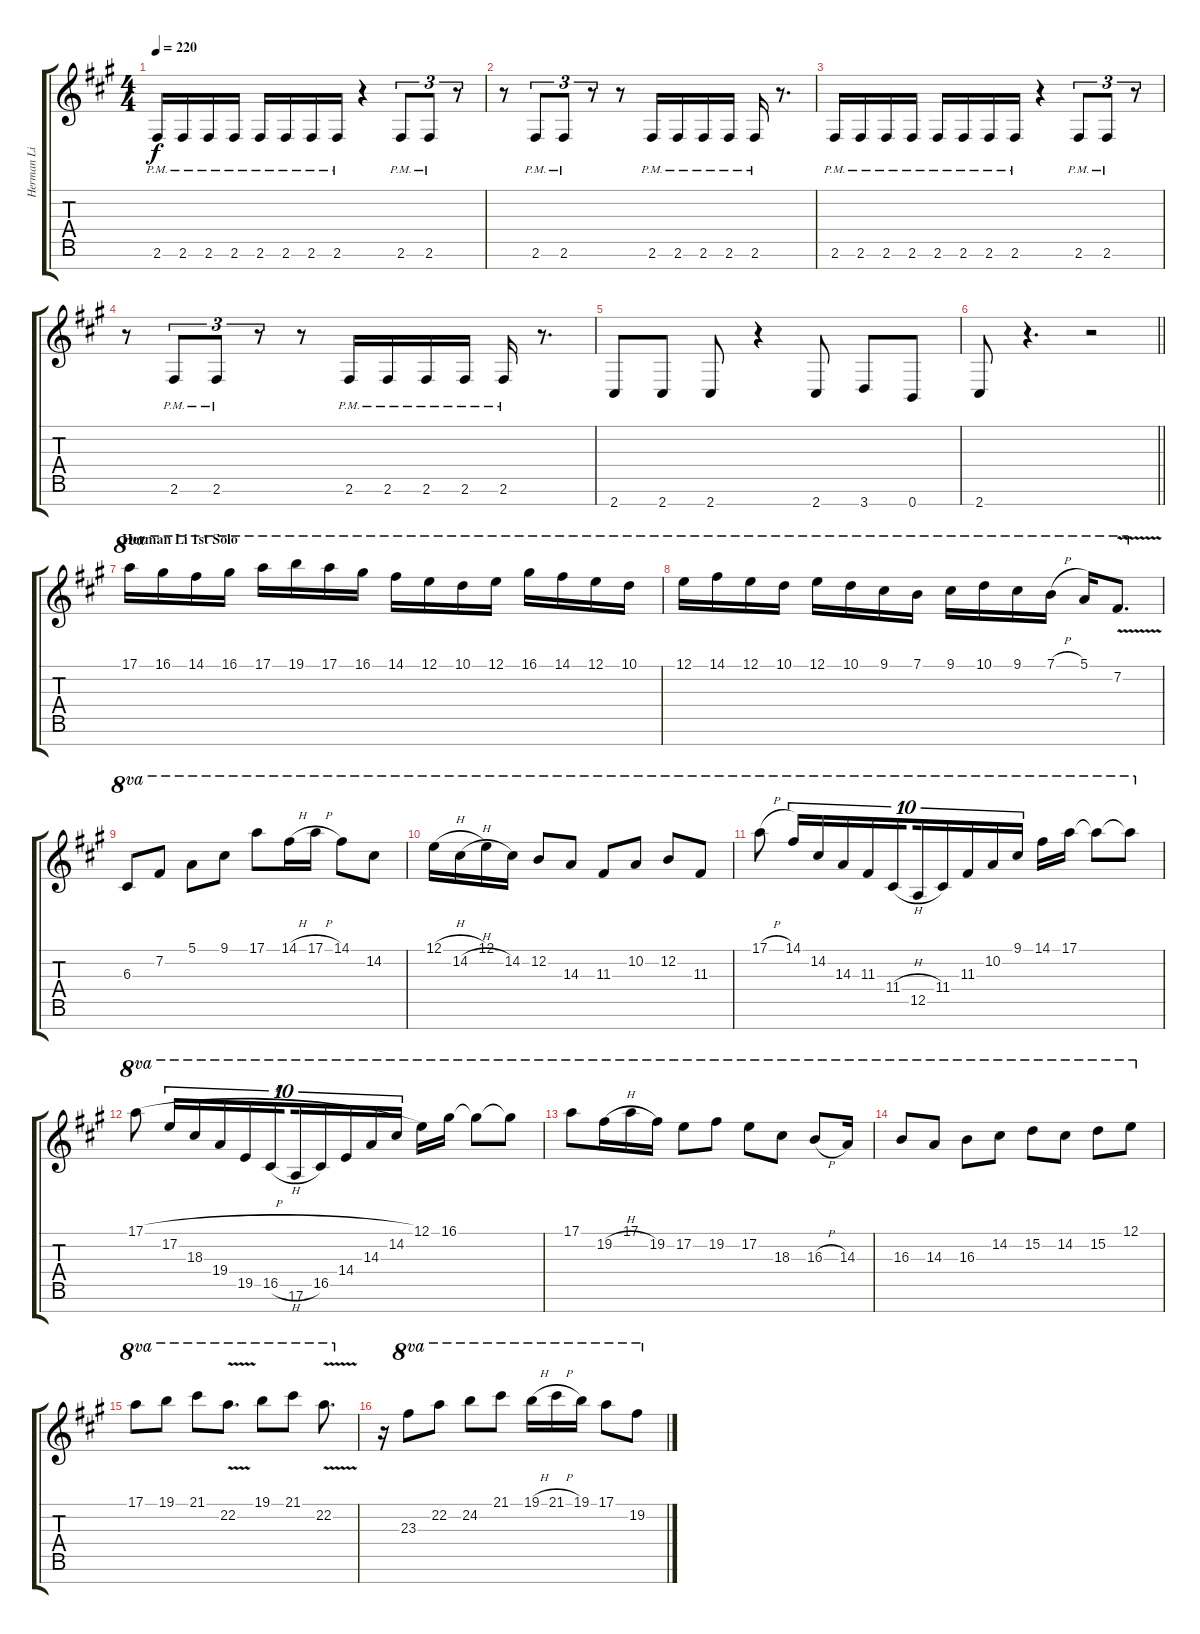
\track ("Herman Li I" "Herman Li ") {instrument overdrivenguitar}
\staff {score tabs}
\tuning (E4 B3 G3 D3 A2 E2 B1) {hide}
\ts (4 4)
\tempo 220
\clef g2
\ks a
2.6{pm}.16{dy f} 2.6{pm}.16 2.6{pm}.16 2.6{pm}.16 2.6{pm}.16 2.6{pm}.16 2.6{pm}.16 2.6{pm}.16 r.4 2.6{pm}.8{tu (3 2)} 2.6{pm}.8{tu (3 2)} r.8{tu (3 2)} |
r.8 2.6{pm}.8{tu (3 2)} 2.6{pm}.8{tu (3 2)} r.8{tu (3 2)} r.8 2.6{pm}.16 2.6{pm}.16 2.6{pm}.16 2.6{pm}.16 2.6{pm}.16 r.8{d} |
2.6{pm}.16 2.6{pm}.16 2.6{pm}.16 2.6{pm}.16 2.6{pm}.16 2.6{pm}.16 2.6{pm}.16 2.6{pm}.16 r.4 2.6{pm}.8{tu (3 2)} 2.6{pm}.8{tu (3 2)} r.8{tu (3 2)} |
r.8 2.6{pm}.8{tu (3 2)} 2.6{pm}.8{tu (3 2)} r.8{tu (3 2)} r.8 2.6{pm}.16 2.6{pm}.16 2.6{pm}.16 2.6{pm}.16 2.6{pm}.16 r.8{d} |
2.7.8 2.7.8 2.7.8 r.4 2.7.8 3.7.8 0.7.8 |
\barLineRight lightlight
2.7.8 r.4{d} r.2 |
\section ("" "Herman Li 1st Solo")
17.1.16{ot 8va volume 15} 16.1.16{ot 8va} 14.1.16{ot 8va} 16.1.16{ot 8va} 17.1.16{ot 8va} 19.1.16{ot 8va} 17.1.16{ot 8va} 16.1.16{ot 8va} 14.1.16{ot 8va} 12.1.16{ot 8va} 10.1.16{ot 8va} 12.1.16{ot 8va} 16.1.16{ot 8va} 14.1.16{ot 8va} 12.1.16{ot 8va} 10.1.16{ot 8va} |
12.1.16{ot 8va} 14.1.16{ot 8va} 12.1.16{ot 8va} 10.1.16{ot 8va} 12.1.16{ot 8va} 10.1.16{ot 8va} 9.1.16{ot 8va} 7.1.16{ot 8va} 9.1.16{ot 8va} 10.1.16{ot 8va} 9.1.16{ot 8va} 7.1{h}.16{ot 8va} 5.1.16{ot 8va} 7.2{v}.8{d ot 8va} |
6.3.8{ot 8va} 7.2.8{ot 8va} 5.1.8{ot 8va} 9.1.8{ot 8va} 17.1.8{ot 8va} 14.1{h}.16{ot 8va} 17.1{h}.16{ot 8va} 14.1.8{ot 8va} 14.2.8{ot 8va} |
12.1{h}.16{ot 8va} 14.2{h}.16{ot 8va} 12.1.16{ot 8va} 14.2.16{ot 8va} 12.2.8{ot 8va} 14.3.8{ot 8va} 11.3.8{ot 8va} 10.2.8{ot 8va} 12.2.8{ot 8va} 11.3.8{ot 8va} |
17.1{h}.8{ot 8va} 14.1.16{tu (10 8) ot 8va} 14.2.16{tu (10 8) ot 8va} 14.3.16{tu (10 8) ot 8va beam merge} 11.3.16{tu (10 8) ot 8va} 11.4{h}.16{tu (10 8) ot 8va beam splitsecondary} 12.5.16{tu (10 8) ot 8va} 11.4.16{tu (10 8) ot 8va} 11.3.16{tu (10 8) ot 8va beam merge} 10.2.16{tu (10 8) ot 8va} 9.1.16{tu (10 8) ot 8va beam splitsecondary} 14.1.16{ot 8va} 17.1.16{ot 8va} 17.1{t}.8{ot 8va} 17.1{t}.8{ot 8va} |
17.1{h}.8{ot 8va} 17.2.16{tu (10 8) ot 8va} 18.3.16{tu (10 8) ot 8va} 19.4.16{tu (10 8) ot 8va beam merge} 19.5.16{tu (10 8) ot 8va} 16.5{h}.16{tu (10 8) ot 8va beam splitsecondary} 17.6.16{tu (10 8) ot 8va} 16.5.16{tu (10 8) ot 8va} 14.4.16{tu (10 8) ot 8va beam merge} 14.3.16{tu (10 8) ot 8va} 14.2.16{tu (10 8) ot 8va beam splitsecondary} 12.1.16{ot 8va} 16.1.16{ot 8va} 16.1{t}.8{ot 8va} 16.1{t}.8{ot 8va} |
17.1.8{ot 8va} 19.2{h}.16{ot 8va} 17.1.16{ot 8va beam merge} 19.2.16{ot 8va beam split} 17.2.8{ot 8va} 19.2.8{ot 8va} 17.2.8{ot 8va} 18.3.8{ot 8va} 16.3{h}.8{ot 8va} 14.3.16{ot 8va} |
16.3.8{ot 8va} 14.3.8{ot 8va} 16.3.8{ot 8va} 14.2.8{ot 8va} 15.2.8{ot 8va} 14.2.8{ot 8va} 15.2.8{ot 8va} 12.1.8{ot 8va} |
17.1.8{ot 8va} 19.1.8{ot 8va} 21.1.8{ot 8va} 22.2{v}.8{d ot 8va} 19.1.8{ot 8va} 21.1.8{ot 8va} 22.2{v}.8{d ot 8va} |
r.16 23.3.8{ot 8va} 22.2.8{ot 8va} 24.2.8{ot 8va} 21.1.8{ot 8va} 19.1{h}.16{ot 8va} 21.1{h}.16{ot 8va} 19.1.16{ot 8va} 17.1.8{ot 8va} 19.2.8{ot 8va}
